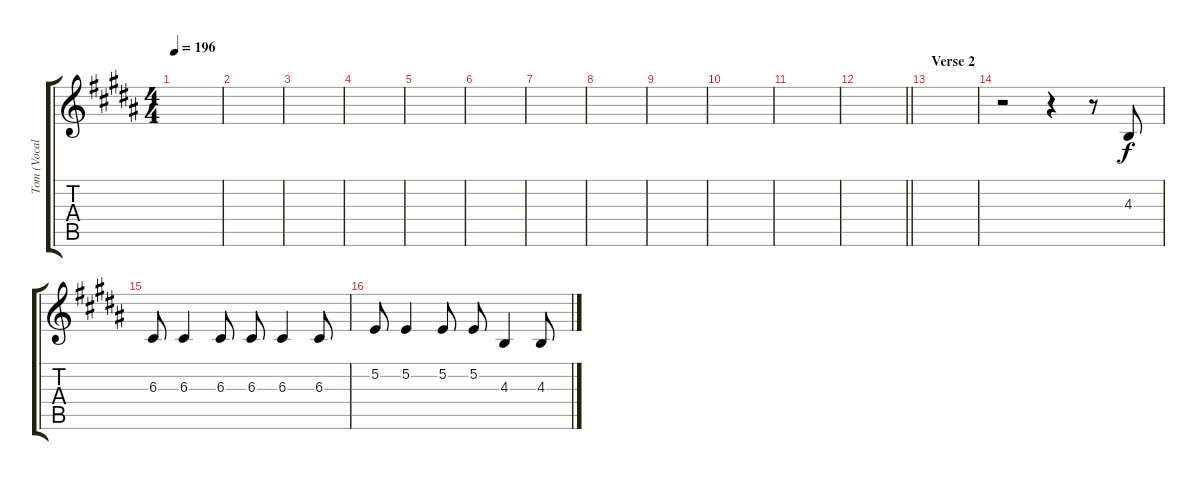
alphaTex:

\track ("Tom (Vocal)" "Tom (Vocal") {instrument accordion}
\staff {score tabs}
\tuning (E4 B3 G3 D3 A2 E2) {hide}
\ts (4 4)
\tempo 196
\clef g2
\ks b
|
|
|
|
|
|
|
|
|
|
|
\barLineRight lightlight
|
\section ("" "Verse 2")
|
r.2 r.4 r.8 4.3.8 |
6.3.8 6.3.4 6.3.8 6.3.8 6.3.4 6.3.8 |
5.2.8 5.2.4 5.2.8 5.2.8 4.3.4 4.3.8
